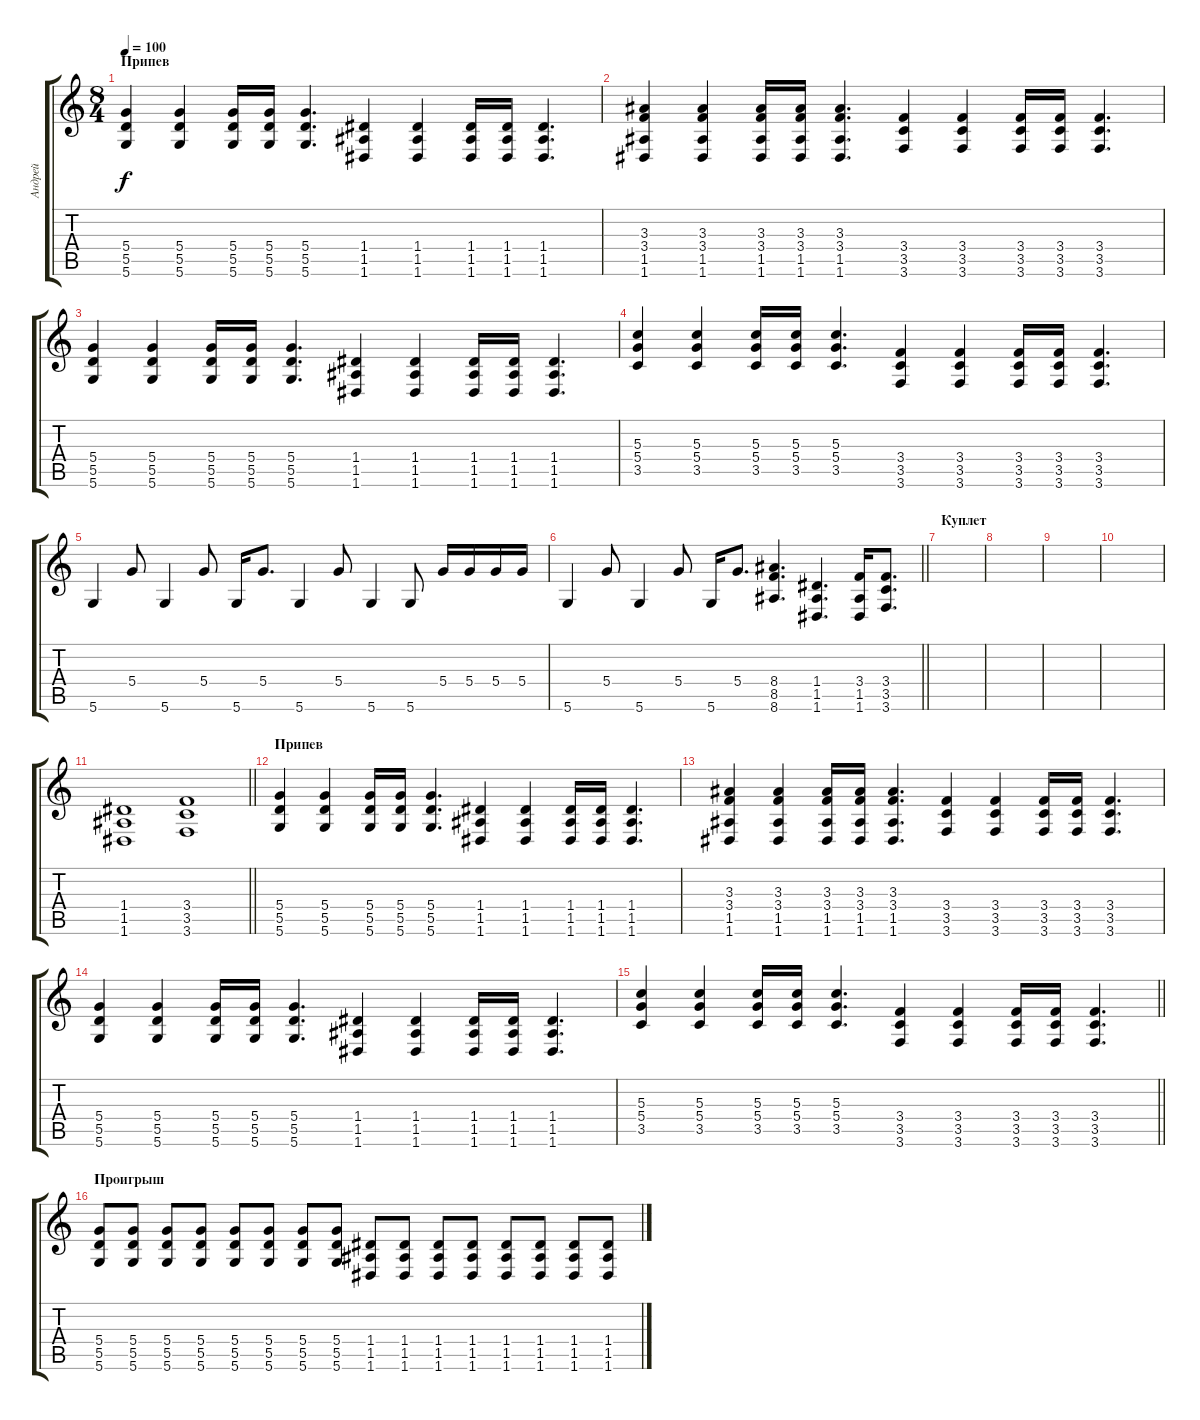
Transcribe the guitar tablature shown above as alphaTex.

\track ("Андрей" "Андрей") {instrument distortionguitar}
\staff {score tabs}
\tuning (E4 B3 G3 D3 A2 D2) {hide}
\ts (8 4)
\section ("" "Припев")
\tempo 100
\clef g2
\ks c
(5.4 5.5 5.6).4{dy f} (5.4 5.5 5.6).4 (5.4 5.5 5.6).16 (5.4 5.5 5.6).16 (5.4 5.5 5.6).4{d} (1.4 1.5 1.6).4 (1.4 1.5 1.6).4 (1.4 1.5 1.6).16 (1.4 1.5 1.6).16 (1.4 1.5 1.6).4{d} |
(3.3 3.4 1.5 1.6).4 (3.3 3.4 1.5 1.6).4 (3.3 3.4 1.5 1.6).16 (3.3 3.4 1.5 1.6).16 (3.3 3.4 1.5 1.6).4{d} (3.4 3.5 3.6).4 (3.4 3.5 3.6).4 (3.4 3.5 3.6).16 (3.4 3.5 3.6).16 (3.4 3.5 3.6).4{d} |
(5.4 5.5 5.6).4 (5.4 5.5 5.6).4 (5.4 5.5 5.6).16 (5.4 5.5 5.6).16 (5.4 5.5 5.6).4{d} (1.4 1.5 1.6).4 (1.4 1.5 1.6).4 (1.4 1.5 1.6).16 (1.4 1.5 1.6).16 (1.4 1.5 1.6).4{d} |
(5.3 5.4 3.5).4 (5.3 5.4 3.5).4 (5.3 5.4 3.5).16 (5.3 5.4 3.5).16 (5.3 5.4 3.5).4{d} (3.4 3.5 3.6).4 (3.4 3.5 3.6).4 (3.4 3.5 3.6).16 (3.4 3.5 3.6).16 (3.4 3.5 3.6).4{d} |
5.6.4 5.4.8 5.6.4 5.4.8 5.6.16 5.4.8{d} 5.6.4 5.4.8 5.6.4 5.6.8 5.4.16 5.4.16 5.4.16 5.4.16 |
\barLineRight lightlight
5.6.4 5.4.8 5.6.4 5.4.8 5.6.16 5.4.8{d} (8.4 8.5 8.6).4{d} (1.4 1.5 1.6).4{d} (3.4 1.5 1.6).16 (3.4 3.5 3.6).8{d} |
\section ("" "Куплет")
|
|
|
|
\barLineRight lightlight
(1.4 1.5 1.6).1 (3.4 3.5 3.6).1 |
\section ("" "Припев")
(5.4 5.5 5.6).4 (5.4 5.5 5.6).4 (5.4 5.5 5.6).16 (5.4 5.5 5.6).16 (5.4 5.5 5.6).4{d} (1.4 1.5 1.6).4 (1.4 1.5 1.6).4 (1.4 1.5 1.6).16 (1.4 1.5 1.6).16 (1.4 1.5 1.6).4{d} |
(3.3 3.4 1.5 1.6).4 (3.3 3.4 1.5 1.6).4 (3.3 3.4 1.5 1.6).16 (3.3 3.4 1.5 1.6).16 (3.3 3.4 1.5 1.6).4{d} (3.4 3.5 3.6).4 (3.4 3.5 3.6).4 (3.4 3.5 3.6).16 (3.4 3.5 3.6).16 (3.4 3.5 3.6).4{d} |
(5.4 5.5 5.6).4 (5.4 5.5 5.6).4 (5.4 5.5 5.6).16 (5.4 5.5 5.6).16 (5.4 5.5 5.6).4{d} (1.4 1.5 1.6).4 (1.4 1.5 1.6).4 (1.4 1.5 1.6).16 (1.4 1.5 1.6).16 (1.4 1.5 1.6).4{d} |
\barLineRight lightlight
(5.3 5.4 3.5).4 (5.3 5.4 3.5).4 (5.3 5.4 3.5).16 (5.3 5.4 3.5).16 (5.3 5.4 3.5).4{d} (3.4 3.5 3.6).4 (3.4 3.5 3.6).4 (3.4 3.5 3.6).16 (3.4 3.5 3.6).16 (3.4 3.5 3.6).4{d} |
\section ("" "Проигрыш")
(5.4 5.5 5.6).8 (5.4 5.5 5.6).8 (5.4 5.5 5.6).8 (5.4 5.5 5.6).8 (5.4 5.5 5.6).8 (5.4 5.5 5.6).8 (5.4 5.5 5.6).8 (5.4 5.5 5.6).8 (1.4 1.5 1.6).8 (1.4 1.5 1.6).8 (1.4 1.5 1.6).8 (1.4 1.5 1.6).8 (1.4 1.5 1.6).8 (1.4 1.5 1.6).8 (1.4 1.5 1.6).8 (1.4 1.5 1.6).8
